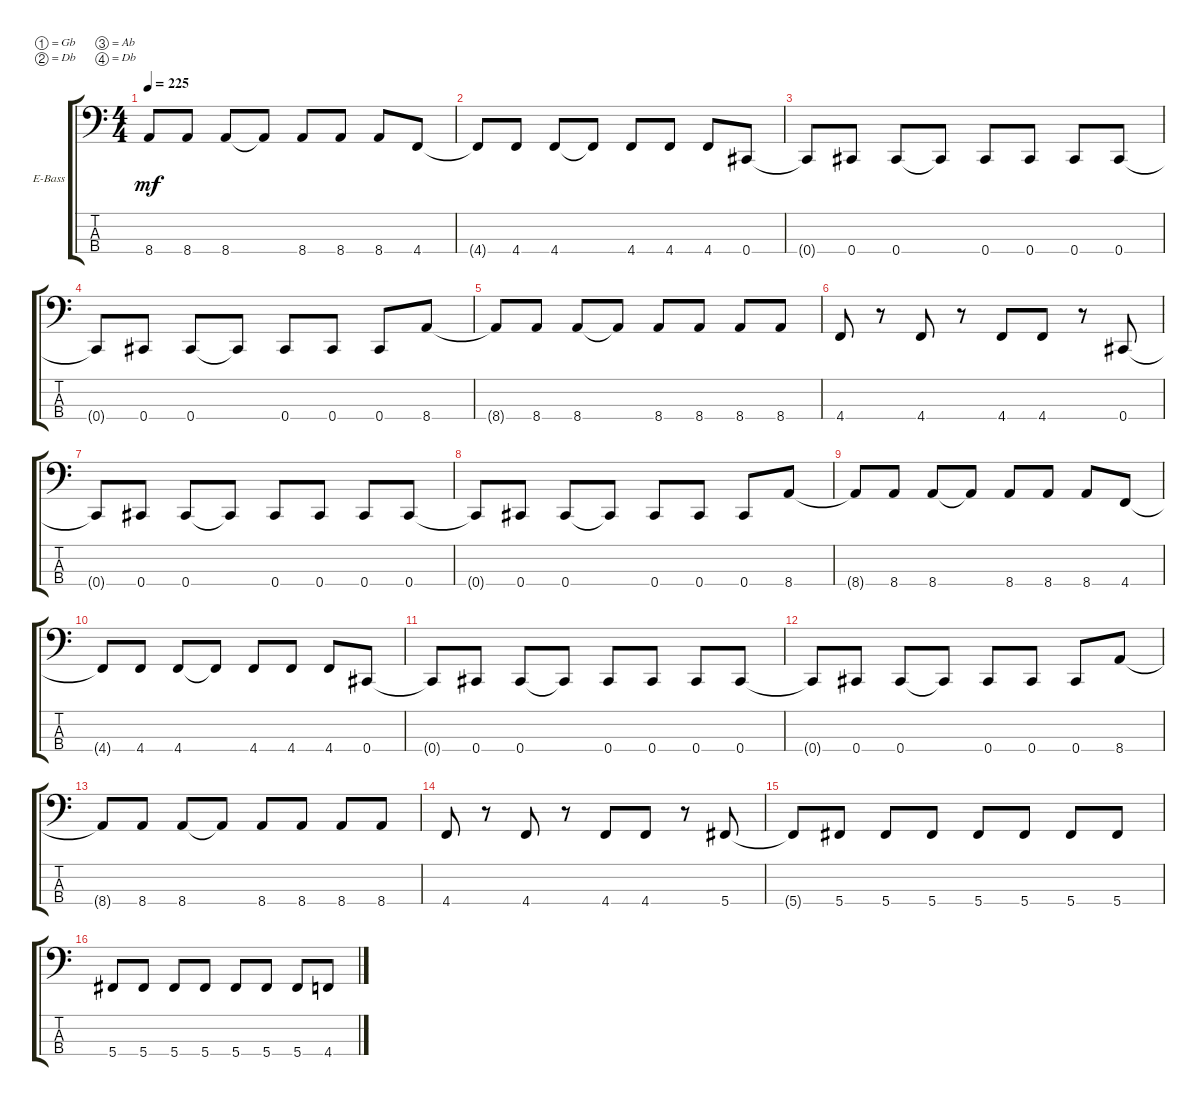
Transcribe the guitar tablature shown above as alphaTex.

\bracketExtendMode groupsimilarinstruments
\firstSystemTrackNameOrientation horizontal
\otherSystemsTrackNameOrientation horizontal
\track ("Electric Bass" "E-Bass") {instrument electricbassfinger}
\staff {score tabs}
\tuning (Gb2 Db2 Ab1 Db1)
\ts (4 4)
\tempo 225
\clef f4
\ks c
8.4{t}.8{dy mf} 8.4.8 8.4.8 8.4{t}.8 8.4.8 8.4.8 8.4.8 4.4.8 |
4.4{t}.8 4.4.8 4.4.8 4.4{t}.8 4.4.8 4.4.8 4.4.8 0.4.8 |
0.4{t}.8 0.4.8 0.4.8 0.4{t}.8 0.4.8 0.4.8 0.4.8 0.4.8 |
0.4{t}.8 0.4.8 0.4.8 0.4{t}.8 0.4.8 0.4.8 0.4.8 8.4.8 |
8.4{t}.8 8.4.8 8.4.8 8.4{t}.8 8.4.8 8.4.8 8.4.8 8.4.8 |
4.4.8 r.8 4.4.8 r.8 4.4.8 4.4.8 r.8 0.4.8 |
0.4{t}.8 0.4.8 0.4.8 0.4{t}.8 0.4.8 0.4.8 0.4.8 0.4.8 |
0.4{t}.8 0.4.8 0.4.8 0.4{t}.8 0.4.8 0.4.8 0.4.8 8.4.8 |
8.4{t}.8 8.4.8 8.4.8 8.4{t}.8 8.4.8 8.4.8 8.4.8 4.4.8 |
4.4{t}.8 4.4.8 4.4.8 4.4{t}.8 4.4.8 4.4.8 4.4.8 0.4.8 |
0.4{t}.8 0.4.8 0.4.8 0.4{t}.8 0.4.8 0.4.8 0.4.8 0.4.8 |
0.4{t}.8 0.4.8 0.4.8 0.4{t}.8 0.4.8 0.4.8 0.4.8 8.4.8 |
8.4{t}.8 8.4.8 8.4.8 8.4{t}.8 8.4.8 8.4.8 8.4.8 8.4.8 |
4.4.8 r.8 4.4.8 r.8 4.4.8 4.4.8 r.8 5.4.8 |
5.4{t}.8 5.4.8 5.4.8 5.4.8 5.4.8 5.4.8 5.4.8 5.4.8 |
5.4.8 5.4.8 5.4.8 5.4.8 5.4.8 5.4.8 5.4.8 4.4.8
